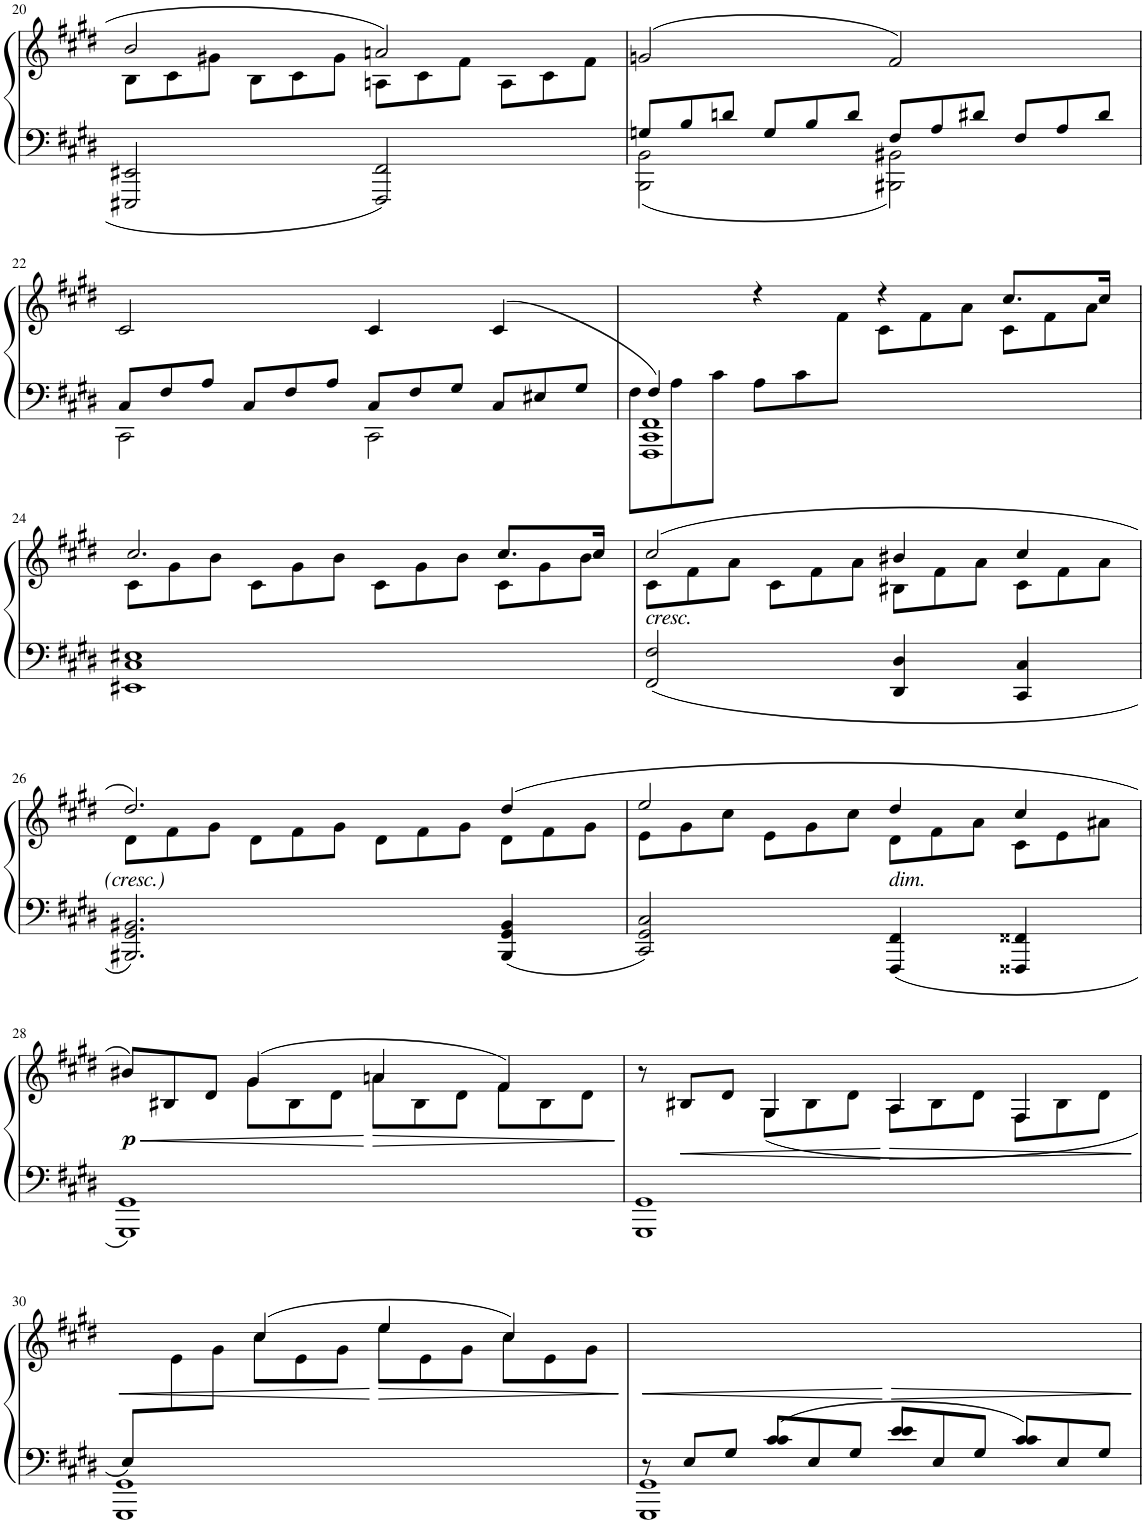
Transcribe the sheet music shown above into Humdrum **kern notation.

**kern	**kern	**dynam
*part1	*part1	*part1
*staff2	*staff1	*staff1/2
*I"Piano	*	*
*I'Pno.	*	*
!!LO:PB:g=z
*clefF4	*clefG2	*
*k[f#c#g#d#]	*k[f#c#g#d#]	*
*M2/2	*M2/2	*
*met(c|)	*met(c|)	*
=20	=20	=20
*	*^	*
*	*	*Xtuplet	*
2EEE#X/ 2EE#X/	2b/	12B\L	.
.	.	12c#\	.
.	.	12g#X\J	.
.	.	12B\L	.
.	.	12c#\	.
.	.	12g#\J	.
2FFF#/ 2FF#/	2an/	12An\L	.
.	.	12c#\	.
.	.	12f#\J	.
.	.	12A\L	.
.	.	12c#\	.
.	.	12f#\J	.
*	*v	*v	*
=21	=21	=21
*Xtuplet	*	*
*^	*	*
12Gn/L	2BBB\ 2BB\	(2gn/	.
12B/	.	.	.
12dn/J	.	.	.
12G/L	.	.	.
12B/	.	.	.
12d/J	.	.	.
12F#/L	2BBB#X\ 2BB#X\	2f#/)	.
12A/	.	.	.
12d#X/J	.	.	.
12F#/L	.	.	.
12A/	.	.	.
12d#/J	.	.	.
!!LO:LB:g=z
=22	=22	=22	=22
12C#/L	2CC#\	2c#/	.
12F#/	.	.	.
12A/J	.	.	.
12C#/L	.	.	.
12F#/	.	.	.
12A/J	.	.	.
12C#/L	2CC#\	4c#/	.
12F#/	.	.	.
12G#/J	.	.	.
12C#/L	.	(4c#/	.
12E#X/	.	.	.
12G#/J	.	.	.
=23	=23	=23	=23
*	*^	*^	*
4F#/)	12F#\L	1FFF# 1CC# 1FF#	4ryy	12%5ryy	.
.	12A\	.	.	.	.
.	12c#\J	.	.	.	.
2.ryy	12A\L	.	4r	.	.
.	12c#\	.	.	.	.
.	12%7ryy	.	.	12f#\J	.
.	.	.	4r	12c#\L	.
.	.	.	.	12f#\	.
.	.	.	.	12a\J	.
.	.	.	8.cc#/L	12c#\L	.
.	.	.	.	12f#\	.
.	.	.	.	12a\J	.
.	.	.	16cc#/Jk	.	.
*v	*v	*v	*	*	*
!!LO:LB:g=z	!!
=24	=24	=24	=24
1EE#X 1C# 1E#X	2.cc#/	12c#\L	.
.	.	12g#\	.
.	.	12b\J	.
.	.	12c#\L	.
.	.	12g#\	.
.	.	12b\J	.
.	.	12c#\L	.
.	.	12g#\	.
.	.	12b\J	.
.	8.cc#/L	12c#\L	.
.	.	12g#\	.
.	.	12b\J	.
.	16cc#/Jk	.	.
=25	=25	=25	=25
!	!LO:TX:b:i:t=cresc.	!	!
2FF#/ 2F#/	(2cc#/	12c#\L	.
.	.	12f#\	.
.	.	12a\J	.
.	.	12c#\L	.
.	.	12f#\	.
.	.	12a\J	.
4DD#/ 4D#/	4b#X/	12B#X\L	.
.	.	12f#\	.
.	.	12a\J	.
4CC#/ 4C#/	4cc#/	12c#\L	.
.	.	12f#\	.
.	.	12a\J	.
!!LO:LB:g=z	!!
=26	=26	=26	=26
2.BBB#X/ 2.GG#/ 2.BB#X/	2.dd#/)	12d#\L	.
.	.	12f#\	.
.	.	12g#\J	.
.	.	12d#\L	.
.	.	12f#\	.
.	.	12g#\J	.
.	.	12d#\L	.
.	.	12f#\	.
.	.	12g#\J	.
4BBB#/ 4GG#/ 4BB#/	(4dd#/	12d#\L	.
.	.	12f#\	.
.	.	12g#\J	.
=27	=27	=27	=27
2CC#/ 2GG#/ 2C#/	2ee/	12e\L	.
.	.	12g#\	.
.	.	12cc#\J	.
.	.	12e\L	.
.	.	12g#\	.
.	.	12cc#\J	.
!	!LO:TX:b:i:t=dim.	!	!
4FFF#/ 4FF#/	4dd#/	12d#\L	.
.	.	12f#\	.
.	.	12a\J	.
4FFF##X/ 4FF##X/	4cc#/	12c#\L	.
.	.	12e\	.
.	.	12a#X\J	.
!!LO:LB:g=z	!!
=28	=28	=28	=28
!	!	!	!LO:HP:b
!	!	!	!LO:DY:n=1:b
1GGG# 1GG#	12b#X/L)	4ryy	< p
.	12B#X/	.	.
.	12d#/J	.	.
.	(4g#/	12g#\L	.
.	.	12B#\	.
.	.	12d#\J	.
!	!	!	!LO:HP:n=1:b
.	4an/	12a\L	[ >
.	.	12B#\	.
.	.	12d#\J	.
.	4f#/)	12f#\L	.
.	.	12B#\	.
.	.	12d#\J	.
*	*v	*v	*
.	.	]
=29	=29	=29
*	*^	*
1GGG# 1GG#	12r	4ryy	.
!	!	!	!LO:HP:b
.	12B#X/L	.	<
.	12d#/J	.	.
.	4G#/	(12G#\L	.
.	.	12B#\	.
.	.	12d#\J	.
!	!	!	!LO:HP:n=1:b
.	4A/	12A\L	[ >
.	.	12B#\	.
.	.	12d#\J	.
.	4F#/	12F#\L	.
.	.	12B#\	.
.	.	12d#\J	.
*	*v	*v	*
.	.	]
!!LO:LB:g=z
=30	=30	=30
!	!	!LO:HP:b=2
*^	*^	*
12E/L)	1GGG# 1GG#	12ryy	4ryy	<
12%11ryy	.	12e\	.	.
.	.	12g#\J	.	.
.	.	(4cc#/	12cc#\L	.
.	.	.	12e\	.
.	.	.	12g#\J	.
!	!	!	!	!LO:HP:n=1:b
.	.	4ee/	12ee\L	[ >
.	.	.	12e\	.
.	.	.	12g#\J	.
.	.	4cc#/)	12cc#\L	.
.	.	.	12e\	.
.	.	.	12g#\J	.
*v	*v	*	*	*
*	*v	*v	*
.	.	]
=31	=31	=31
*^	*	*
*	*^	*	*
!	!	!	!	!LO:HP:b
12ryy	4ryy	1GGG# 1GG#	12r	<
12E/L	.	.	12%11ryy	.
12G#/J	.	.	.	.
4c#/	12c#/L	.	.	.
.	12E/	.	.	.
.	12G#/J	.	.	.
4e/	12e/L	.	.	[
.	12E/	.	.	.
.	12G#/J	.	.	.
4c#/	12c#/L	.	.	.
.	12E/	.	.	.
.	12G#/J	.	.	.
*v	*v	*v	*	*
=	=	=
*-	*-	*-
